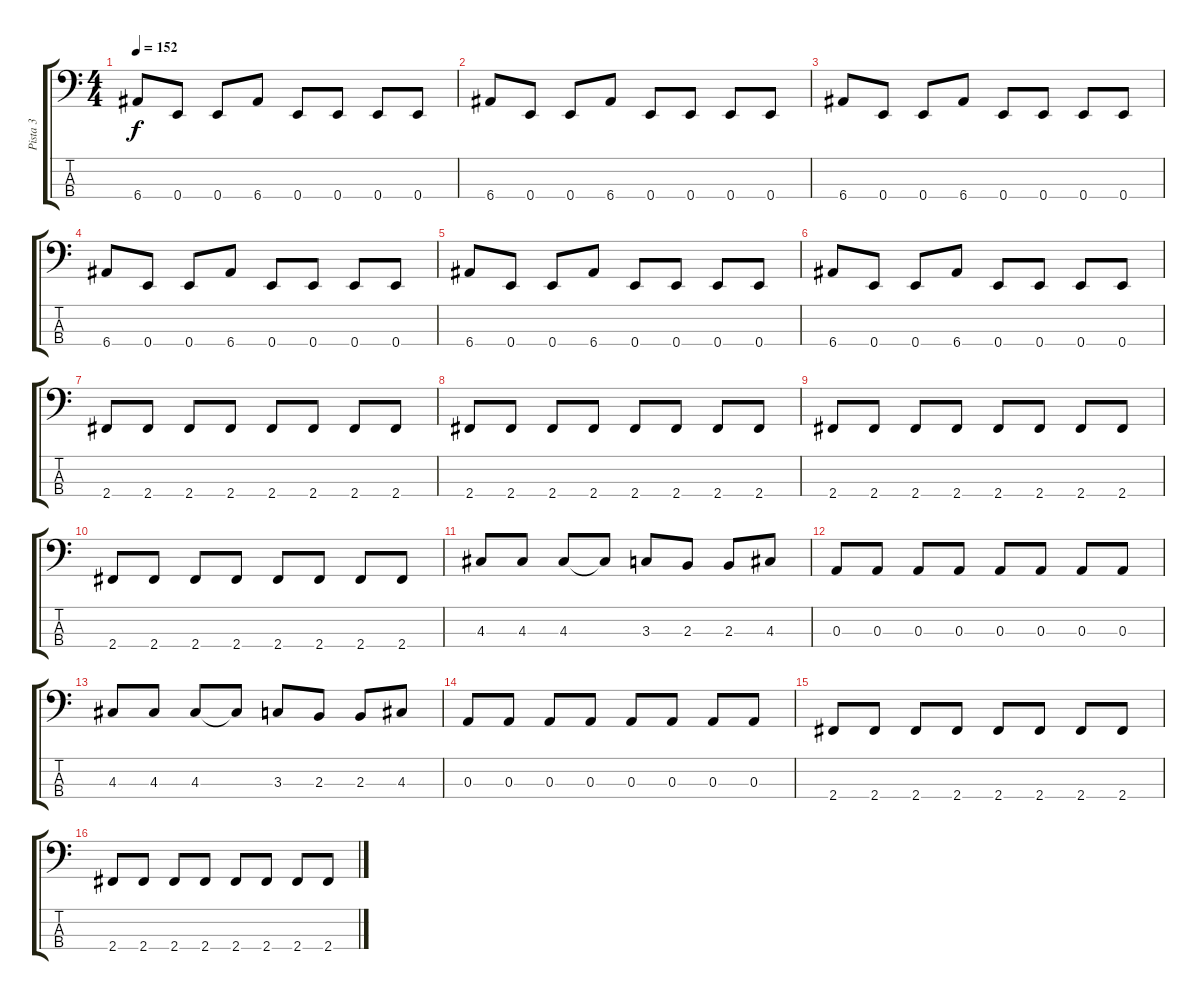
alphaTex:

\track ("Pista 3" "Pista 3") {instrument electricbassfinger}
\staff {score tabs}
\tuning (G2 D2 A1 E1) {hide}
\ts (4 4)
\tempo 152
\clef f4
\ks c
6.4.8{dy f} 0.4.8 0.4.8 6.4.8 0.4.8 0.4.8 0.4.8 0.4.8 |
6.4.8 0.4.8 0.4.8 6.4.8 0.4.8 0.4.8 0.4.8 0.4.8 |
6.4.8 0.4.8 0.4.8 6.4.8 0.4.8 0.4.8 0.4.8 0.4.8 |
6.4.8 0.4.8 0.4.8 6.4.8 0.4.8 0.4.8 0.4.8 0.4.8 |
6.4.8 0.4.8 0.4.8 6.4.8 0.4.8 0.4.8 0.4.8 0.4.8 |
6.4.8 0.4.8 0.4.8 6.4.8 0.4.8 0.4.8 0.4.8 0.4.8 |
2.4.8 2.4.8 2.4.8 2.4.8 2.4.8 2.4.8 2.4.8 2.4.8 |
2.4.8 2.4.8 2.4.8 2.4.8 2.4.8 2.4.8 2.4.8 2.4.8 |
2.4.8 2.4.8 2.4.8 2.4.8 2.4.8 2.4.8 2.4.8 2.4.8 |
2.4.8 2.4.8 2.4.8 2.4.8 2.4.8 2.4.8 2.4.8 2.4.8 |
4.3.8 4.3.8 4.3.8 4.3{t}.8 3.3.8 2.3.8 2.3.8 4.3.8 |
0.3.8 0.3.8 0.3.8 0.3.8 0.3.8 0.3.8 0.3.8 0.3.8 |
4.3.8 4.3.8 4.3.8 4.3{t}.8 3.3.8 2.3.8 2.3.8 4.3.8 |
0.3.8 0.3.8 0.3.8 0.3.8 0.3.8 0.3.8 0.3.8 0.3.8 |
2.4.8 2.4.8 2.4.8 2.4.8 2.4.8 2.4.8 2.4.8 2.4.8 |
2.4.8 2.4.8 2.4.8 2.4.8 2.4.8 2.4.8 2.4.8 2.4.8
